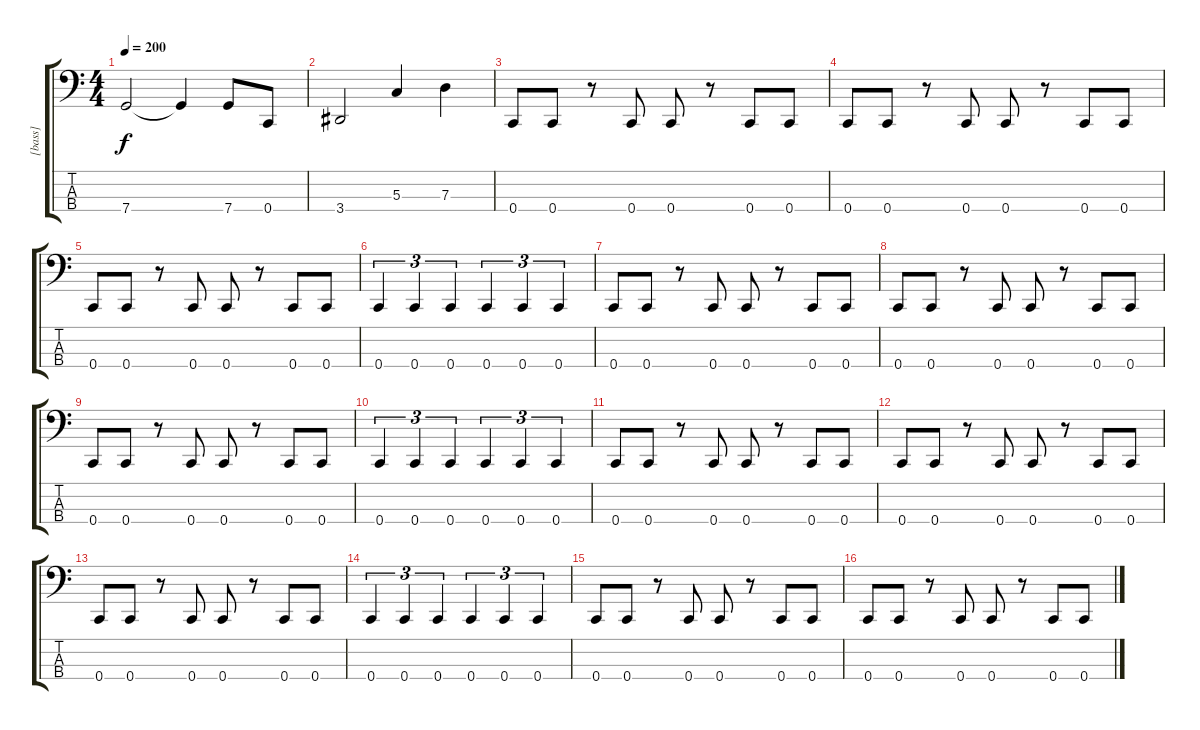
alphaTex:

\track ("[bass]" "[bass]") {instrument slapbass1}
\staff {score tabs}
\tuning (F2 C2 G1 C1) {hide}
\ts (4 4)
\tempo 200
\clef f4
\ks c
7.4.2{dy f} 7.4{t}.4 7.4.8 0.4.8 |
3.4.2 5.3.4 7.3.4 |
0.4.8 0.4.8 r.8 0.4.8 0.4.8 r.8 0.4.8 0.4.8 |
0.4.8 0.4.8 r.8 0.4.8 0.4.8 r.8 0.4.8 0.4.8 |
0.4.8 0.4.8 r.8 0.4.8 0.4.8 r.8 0.4.8 0.4.8 |
0.4.4{tu (3 2)} 0.4.4{tu (3 2)} 0.4.4{tu (3 2)} 0.4.4{tu (3 2)} 0.4.4{tu (3 2)} 0.4.4{tu (3 2)} |
0.4.8 0.4.8 r.8 0.4.8 0.4.8 r.8 0.4.8 0.4.8 |
0.4.8 0.4.8 r.8 0.4.8 0.4.8 r.8 0.4.8 0.4.8 |
0.4.8 0.4.8 r.8 0.4.8 0.4.8 r.8 0.4.8 0.4.8 |
0.4.4{tu (3 2)} 0.4.4{tu (3 2)} 0.4.4{tu (3 2)} 0.4.4{tu (3 2)} 0.4.4{tu (3 2)} 0.4.4{tu (3 2)} |
0.4.8 0.4.8 r.8 0.4.8 0.4.8 r.8 0.4.8 0.4.8 |
0.4.8 0.4.8 r.8 0.4.8 0.4.8 r.8 0.4.8 0.4.8 |
0.4.8 0.4.8 r.8 0.4.8 0.4.8 r.8 0.4.8 0.4.8 |
0.4.4{tu (3 2)} 0.4.4{tu (3 2)} 0.4.4{tu (3 2)} 0.4.4{tu (3 2)} 0.4.4{tu (3 2)} 0.4.4{tu (3 2)} |
0.4.8 0.4.8 r.8 0.4.8 0.4.8 r.8 0.4.8 0.4.8 |
0.4.8 0.4.8 r.8 0.4.8 0.4.8 r.8 0.4.8 0.4.8
